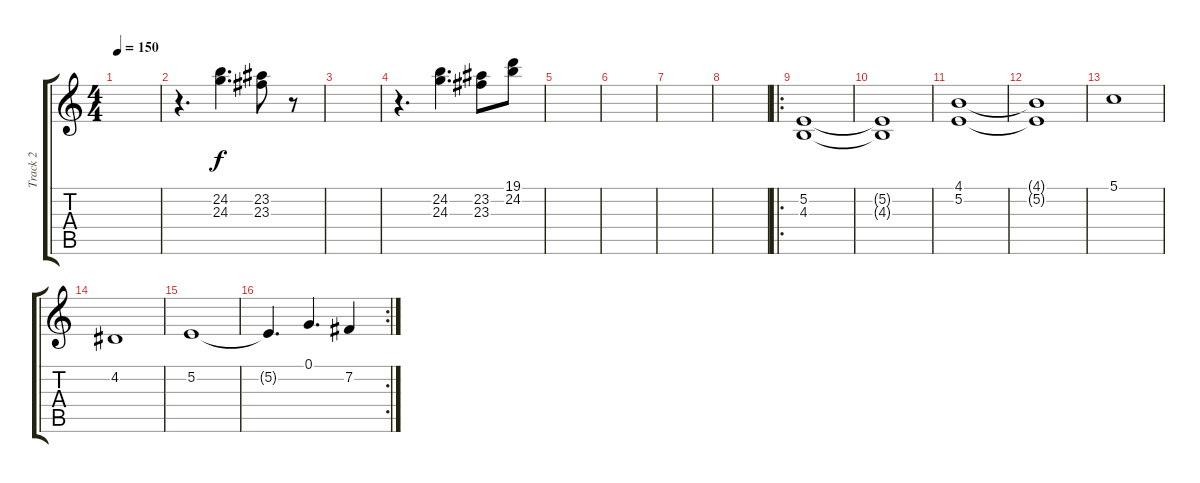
\track ("Track 2" "Track 2") {instrument stringensemble1}
\staff {score tabs}
\tuning (G4 B3 G3 D3 A2 E2) {hide}
\ts (4 4)
\tempo 150
\clef g2
\ks c
|
r.4{d} (24.2 24.3).4{d} (23.2 23.3).8 r.8 |
|
r.4{d} (24.2 24.3).4{d} (23.2 23.3).8 (19.1 24.2).8 |
|
|
|
|
\ro
(5.2 4.3).1 |
(5.2{t} 4.3{t}).1 |
(4.1 5.2).1 |
(4.1{t} 5.2{t}).1 |
5.1.1 |
4.2.1 |
5.2.1 |
\rc 2
5.2{t}.4{d} 0.1.4{d} 7.2.4
